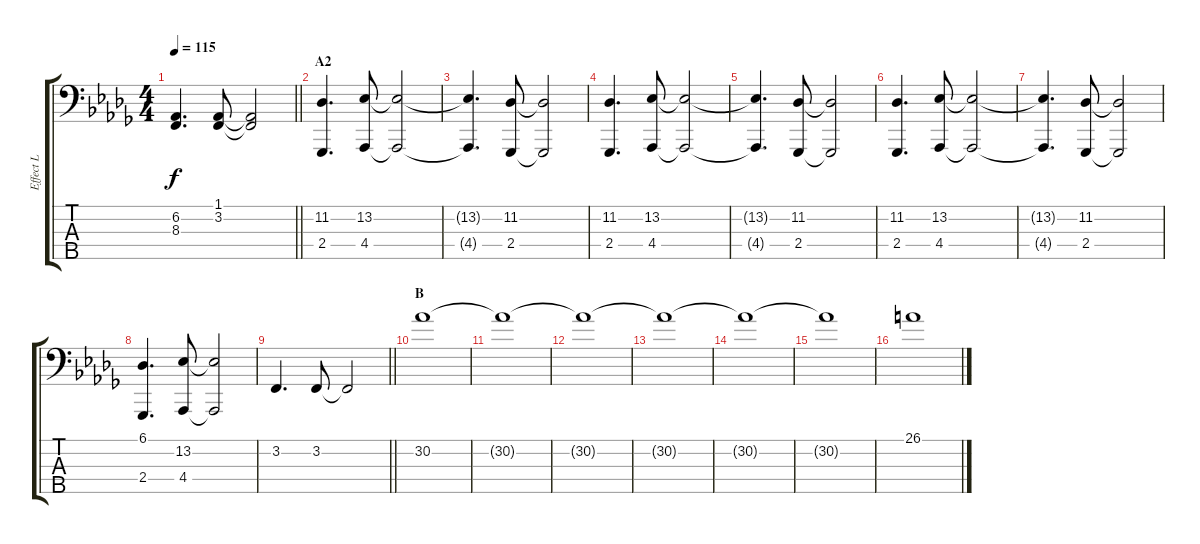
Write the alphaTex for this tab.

\track ("Effect L" "Effect L") {instrument stringensemble1}
\staff {score tabs}
\tuning (G2 D2 A1 E1 B0) {hide}
\ts (4 4)
\tempo 115
\clef f4
\barLineRight lightlight
\ks db
(6.2 8.3).4{d dy f} (1.1 3.2).8 (1.1{t} 3.2{t}).2 |
\section ("" "A2")
(11.2 2.4).4{d} (13.2 4.4).8 (13.2{t} 4.4{t}).2 |
(13.2{t} 4.4{t}).4{d} (11.2 2.4).8 (11.2{t} 2.4{t}).2 |
(11.2 2.4).4{d} (13.2 4.4).8 (13.2{t} 4.4{t}).2 |
(13.2{t} 4.4{t}).4{d} (11.2 2.4).8 (11.2{t} 2.4{t}).2 |
(11.2 2.4).4{d} (13.2 4.4).8 (13.2{t} 4.4{t}).2 |
(13.2{t} 4.4{t}).4{d} (11.2 2.4).8 (11.2{t} 2.4{t}).2 |
(6.1 2.4).4{d} (13.2 4.4).8 (13.2{t} 4.4{t}).2 |
\barLineRight lightlight
3.2.4{d} 3.2.8 3.2{t}.2 |
\section ("" "B")
30.2.1{volume 4} |
30.2{t}.1 |
30.2{t}.1 |
30.2{t}.1 |
30.2{t}.1 |
30.2{t}.1 |
26.1.1
